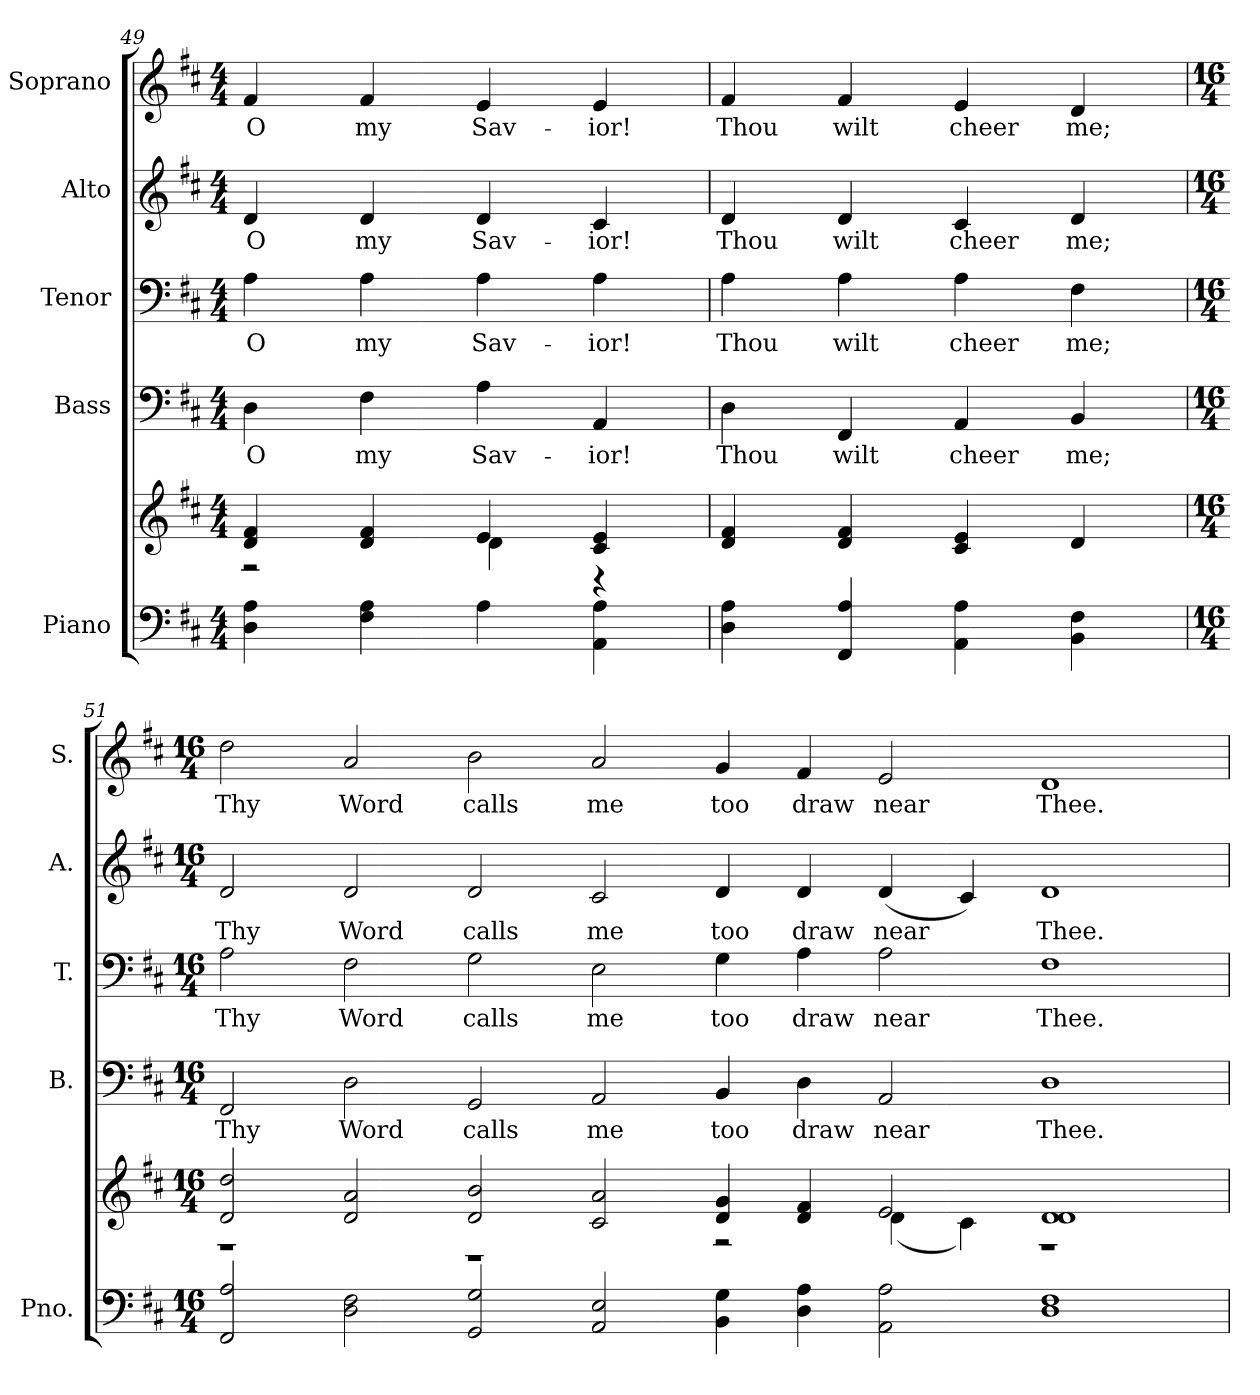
**kern	**kern	**kern	**text	**kern	**text	**kern	**text	**kern	**text
*part5	*part5	*part4	*part4	*part3	*part3	*part2	*part2	*part1	*part1
*staff6	*staff5	*staff4	*staff4	*staff3	*staff3	*staff2	*staff2	*staff1	*staff1
*I"Piano	*	*I"Bass	*	*I"Tenor	*	*I"Alto	*	*I"Soprano	*
*I'Pno.	*	*I'B.	*	*I'T.	*	*I'A.	*	*I'S.	*
*clefF4	*clefG2	*clefF4	*	*clefF4	*	*clefG2	*	*clefG2	*
*k[f#c#]	*k[f#c#]	*k[f#c#]	*	*k[f#c#]	*	*k[f#c#]	*	*k[f#c#]	*
*D:	*D:	*D:	*	*D:	*	*D:	*	*D:	*
*M4/4	*M4/4	*M4/4	*	*M4/4	*	*M4/4	*	*M4/4	*
=49	=49	=49	=49	=49	=49	=49	=49	=49	=49
*	*^	*	*	*	*	*	*	*	*
!	!	!	!	!LO:LY:b:color=#000000	!	!	!	!	!	!
!	!	!	!	!	!	!LO:LY:b:color=#000000	!	!	!	!
!	!	!	!	!	!	!	!	!LO:LY:b:color=#000000	!	!
!	!	!	!	!	!	!	!	!	!	!LO:LY:b:color=#000000
4Di\ 4Ai	4di/ 4f#i	2r	4Di\	O	4Ai\	O	4di/	O	4f#i/	O
!	!	!	!	!LO:LY:b:color=#000000	!	!	!	!	!	!
!	!	!	!	!	!	!LO:LY:b:color=#000000	!	!	!	!
!	!	!	!	!	!	!	!	!LO:LY:b:color=#000000	!	!
!	!	!	!	!	!	!	!	!	!	!LO:LY:b:color=#000000
4F#i\ 4Ai	4di/ 4f#i	.	4F#i\	my	4Ai\	my	4di/	my	4f#i/	my
!	!	!	!	!LO:LY:b:color=#000000	!	!	!	!	!	!
!	!	!	!	!	!	!LO:LY:b:color=#000000	!	!	!	!
!	!	!	!	!	!	!	!	!LO:LY:b:color=#000000	!	!
!	!	!	!	!	!	!	!	!	!	!LO:LY:b:color=#000000
4Ai\	4ei/	4di\	4Ai\	Sav-	4Ai\	Sav-	4di/	Sav-	4ei/	Sav-
!	!	!	!	!LO:LY:b:color=#000000	!	!	!	!	!	!
!	!	!	!	!	!	!LO:LY:b:color=#000000	!	!	!	!
!	!	!	!	!	!	!	!	!LO:LY:b:color=#000000	!	!
!	!	!	!	!	!	!	!	!	!	!LO:LY:b:color=#000000
4AAi\ 4Ai	4c#i/ 4ei	4r	4AAi/	-ior!	4Ai\	-ior!	4c#i/	-ior!	4ei/	-ior!
*	*v	*v	*	*	*	*	*	*	*	*
!!LO:PB:g=z
=50	=50	=50	=50	=50	=50	=50	=50	=50	=50
*	*^	*	*	*	*	*	*	*	*
!	!	!	!	!LO:LY:b:color=#000000	!	!	!	!	!	!
*	*v	*v	*	*	*	*	*	*	*	*
*	*^	*	*	*	*	*	*	*	*
!	!	!	!	!	!	!LO:LY:b:color=#000000	!	!	!	!
*	*v	*v	*	*	*	*	*	*	*	*
*	*^	*	*	*	*	*	*	*	*
!	!	!	!	!	!	!	!	!LO:LY:b:color=#000000	!	!
*	*v	*v	*	*	*	*	*	*	*	*
*	*^	*	*	*	*	*	*	*	*
!	!	!	!	!	!	!	!	!	!	!LO:LY:b:color=#000000
*	*v	*v	*	*	*	*	*	*	*	*
4Di\ 4Ai	4di/ 4f#i	4Di\	Thou	4Ai\	Thou	4di/	Thou	4f#i/	Thou
!	!	!	!LO:LY:b:color=#000000	!	!	!	!	!	!
!	!	!	!	!	!LO:LY:b:color=#000000	!	!	!	!
!	!	!	!	!	!	!	!LO:LY:b:color=#000000	!	!
!	!	!	!	!	!	!	!	!	!LO:LY:b:color=#000000
4FF#i/ 4Ai	4di/ 4f#i	4FF#i/	wilt	4Ai\	wilt	4di/	wilt	4f#i/	wilt
!	!	!	!LO:LY:b:color=#000000	!	!	!	!	!	!
!	!	!	!	!	!LO:LY:b:color=#000000	!	!	!	!
!	!	!	!	!	!	!	!LO:LY:b:color=#000000	!	!
!	!	!	!	!	!	!	!	!	!LO:LY:b:color=#000000
4AAi\ 4Ai	4c#i/ 4ei	4AAi/	cheer	4Ai\	cheer	4c#i/	cheer	4ei/	cheer
!	!	!	!LO:LY:b:color=#000000	!	!	!	!	!	!
!	!	!	!	!	!LO:LY:b:color=#000000	!	!	!	!
!	!	!	!	!	!	!	!LO:LY:b:color=#000000	!	!
!	!	!	!	!	!	!	!	!	!LO:LY:b:color=#000000
4BBi\ 4F#i	4di/	4BBi/	me;	4F#i\	me;	4di/	me;	4di/	me;
=51	=51	=51	=51	=51	=51	=51	=51	=51	=51
*M16/4	*M16/4	*M16/4	*	*M16/4	*	*M16/4	*	*M16/4	*
*	*^	*	*	*	*	*	*	*	*
!	!	!	!	!LO:LY:b:color=#000000	!	!	!	!	!	!
!	!	!	!	!	!	!LO:LY:b:color=#000000	!	!	!	!
!	!	!	!	!	!	!	!	!LO:LY:b:color=#000000	!	!
!	!	!	!	!	!	!	!	!	!	!LO:LY:b:color=#000000
2FF#i/ 2Ai	2di/ 2ddi	1r	2FF#i/	Thy	2Ai\	Thy	2di/	Thy	2ddi\	Thy
!	!	!	!	!LO:LY:b:color=#000000	!	!	!	!	!	!
!	!	!	!	!	!	!LO:LY:b:color=#000000	!	!	!	!
!	!	!	!	!	!	!	!	!LO:LY:b:color=#000000	!	!
!	!	!	!	!	!	!	!	!	!	!LO:LY:b:color=#000000
2Di\ 2F#i	2di/ 2ai	.	2Di\	Word	2F#i\	Word	2di/	Word	2ai/	Word
!	!	!	!	!LO:LY:b:color=#000000	!	!	!	!	!	!
!	!	!	!	!	!	!LO:LY:b:color=#000000	!	!	!	!
!	!	!	!	!	!	!	!	!LO:LY:b:color=#000000	!	!
!	!	!	!	!	!	!	!	!	!	!LO:LY:b:color=#000000
2GGi/ 2Gi	2di/ 2bi	1r	2GGi/	calls	2Gi\	calls	2di/	calls	2bi\	calls
!	!	!	!	!LO:LY:b:color=#000000	!	!	!	!	!	!
!	!	!	!	!	!	!LO:LY:b:color=#000000	!	!	!	!
!	!	!	!	!	!	!	!	!LO:LY:b:color=#000000	!	!
!	!	!	!	!	!	!	!	!	!	!LO:LY:b:color=#000000
2AAi/ 2Ei	2c#i/ 2ai	.	2AAi/	me	2Ei\	me	2c#i/	me	2ai/	me
!	!	!	!	!LO:LY:b:color=#000000	!	!	!	!	!	!
!	!	!	!	!	!	!LO:LY:b:color=#000000	!	!	!	!
!	!	!	!	!	!	!	!	!LO:LY:b:color=#000000	!	!
!	!	!	!	!	!	!	!	!	!	!LO:LY:b:color=#000000
4BBi\ 4Gi	4di/ 4gi	2r	4BBi/	too	4Gi\	too	4di/	too	4gi/	too
!	!	!	!	!LO:LY:b:color=#000000	!	!	!	!	!	!
!	!	!	!	!	!	!LO:LY:b:color=#000000	!	!	!	!
!	!	!	!	!	!	!	!	!LO:LY:b:color=#000000	!	!
!	!	!	!	!	!	!	!	!	!	!LO:LY:b:color=#000000
4Di\ 4Ai	4di/ 4f#i	.	4Di\	draw	4Ai\	draw	4di/	draw	4f#i/	draw
!	!	!	!	!LO:LY:b:color=#000000	!	!	!	!	!	!
!	!	!	!	!	!	!LO:LY:b:color=#000000	!	!	!	!
!	!	!	!	!	!	!	!	!LO:LY:b:color=#000000	!	!
!	!	!	!	!	!	!	!	!	!	!LO:LY:b:color=#000000
2AAi\ 2Ai	2ei/	(4di\	2AAi/	near	2Ai\	near	(4di/	near	2ei/	near
.	.	4c#i\)	.	.	.	.	4c#i/)	.	.	.
!	!	!	!	!LO:LY:b:color=#000000	!	!	!	!	!	!
!	!	!	!	!	!	!LO:LY:b:color=#000000	!	!	!	!
!	!	!	!	!	!	!	!	!LO:LY:b:color=#000000	!	!
!	!	!	!	!	!	!	!	!	!	!LO:LY:b:color=#000000
1Di 1F#i	1di 1di	1r	1Di	Thee.	1F#i	Thee.	1di	Thee.	1di	Thee.
*	*v	*v	*	*	*	*	*	*	*	*
=	=	=	=	=	=	=	=	=	=
*-	*-	*-	*-	*-	*-	*-	*-	*-	*-
